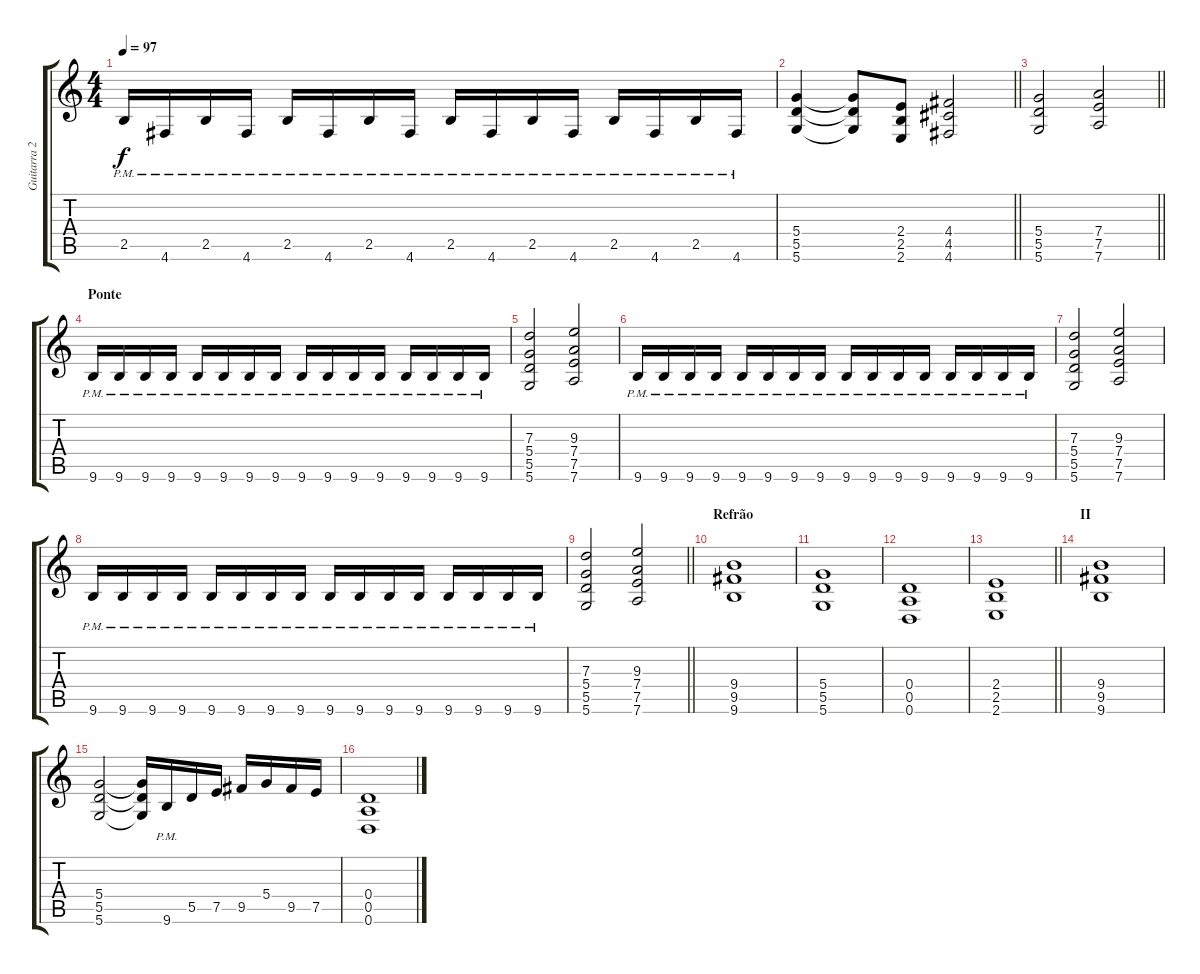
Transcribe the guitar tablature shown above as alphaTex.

\track ("Guitarra 2" "Guitarra 2") {instrument distortionguitar}
\staff {score tabs}
\tuning (E4 B3 G3 D3 A2 D2) {hide}
\ts (4 4)
\tempo 97
\clef g2
\ks c
2.5{pm}.16{dy f} 4.6{pm}.16 2.5{pm}.16 4.6{pm}.16 2.5{pm}.16 4.6{pm}.16 2.5{pm}.16 4.6{pm}.16 2.5{pm}.16 4.6{pm}.16 2.5{pm}.16 4.6{pm}.16 2.5{pm}.16 4.6{pm}.16 2.5{pm}.16 4.6{pm}.16 |
\barLineRight lightlight
(5.4 5.5 5.6).4 (5.4{t} 5.5{t} 5.6{t}).8 (2.4 2.5 2.6).8 (4.4 4.5 4.6).2 |
\barLineRight lightlight
(5.4 5.5 5.6).2 (7.4 7.5 7.6).2 |
\section ("" "Ponte")
9.6{pm}.16 9.6{pm}.16 9.6{pm}.16 9.6{pm}.16 9.6{pm}.16 9.6{pm}.16 9.6{pm}.16 9.6{pm}.16 9.6{pm}.16 9.6{pm}.16 9.6{pm}.16 9.6{pm}.16 9.6{pm}.16 9.6{pm}.16 9.6{pm}.16 9.6{pm}.16 |
(7.3 5.4 5.5 5.6).2 (9.3 7.4 7.5 7.6).2 |
9.6{pm}.16 9.6{pm}.16 9.6{pm}.16 9.6{pm}.16 9.6{pm}.16 9.6{pm}.16 9.6{pm}.16 9.6{pm}.16 9.6{pm}.16 9.6{pm}.16 9.6{pm}.16 9.6{pm}.16 9.6{pm}.16 9.6{pm}.16 9.6{pm}.16 9.6{pm}.16 |
(7.3 5.4 5.5 5.6).2 (9.3 7.4 7.5 7.6).2 |
9.6{pm}.16 9.6{pm}.16 9.6{pm}.16 9.6{pm}.16 9.6{pm}.16 9.6{pm}.16 9.6{pm}.16 9.6{pm}.16 9.6{pm}.16 9.6{pm}.16 9.6{pm}.16 9.6{pm}.16 9.6{pm}.16 9.6{pm}.16 9.6{pm}.16 9.6{pm}.16 |
\barLineRight lightlight
(7.3 5.4 5.5 5.6).2 (9.3 7.4 7.5 7.6).2 |
\section ("" "Refrão")
(9.4 9.5 9.6).1 |
(5.4 5.5 5.6).1 |
(0.4 0.5 0.6).1 |
\barLineRight lightlight
(2.4 2.5 2.6).1 |
\section ("" "II")
(9.4 9.5 9.6).1 |
(5.4 5.5 5.6).2 (5.4{t} 5.5{t} 5.6{t}).16 9.6{pm}.16 5.5.16 7.5.16 9.5.16 5.4.16 9.5.16 7.5.16 |
(0.4 0.5 0.6).1
